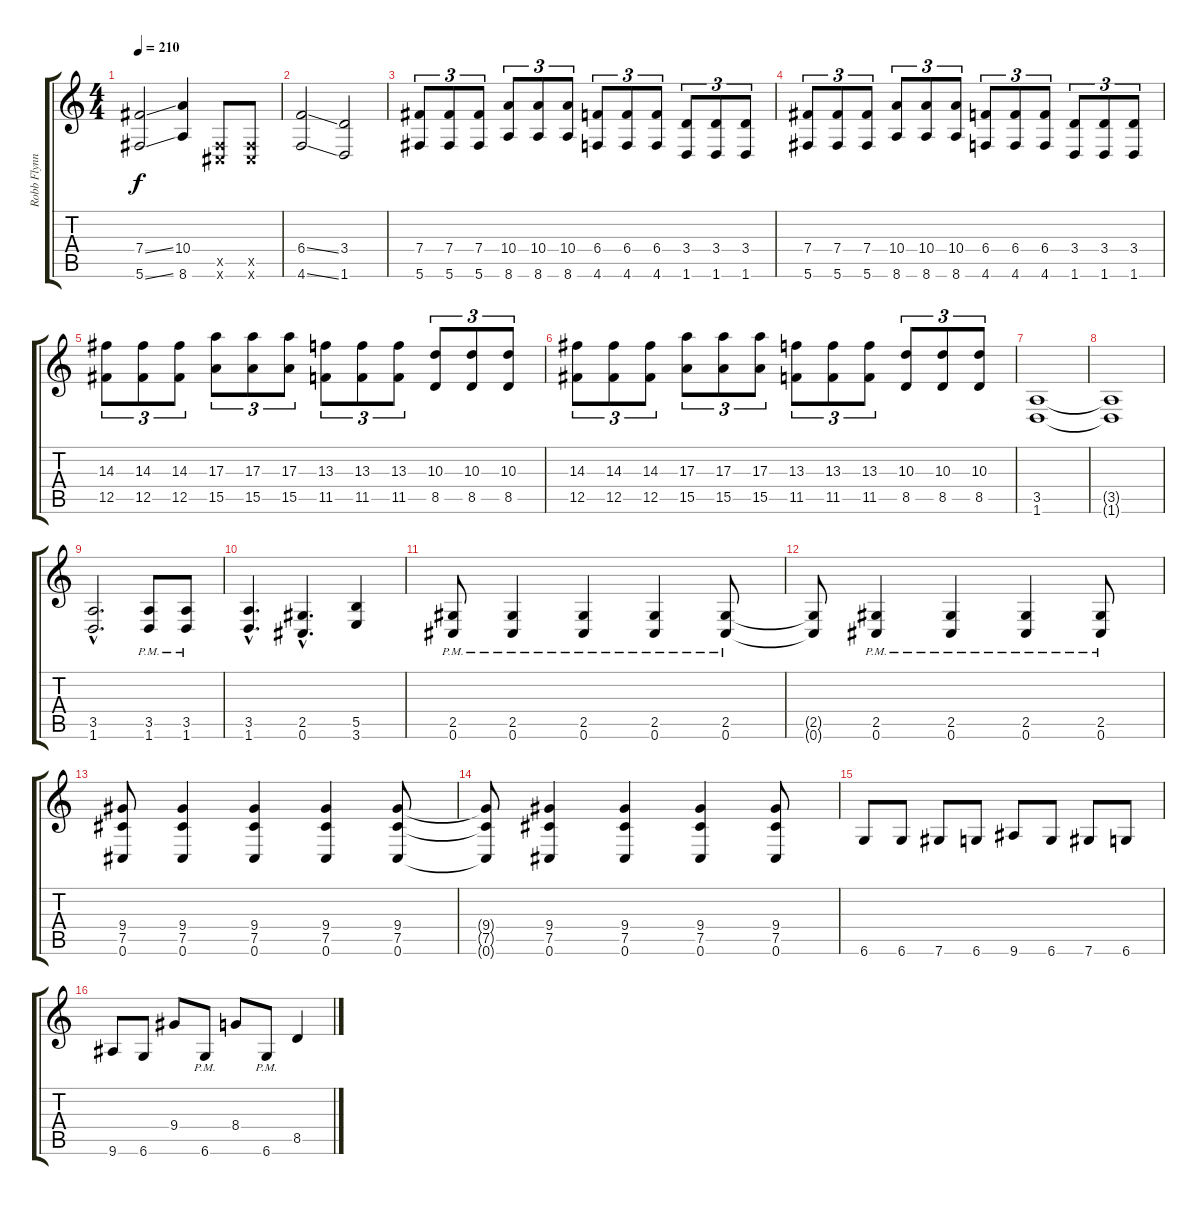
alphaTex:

\track ("Robb Flynn" "Robb Flynn") {instrument distortionguitar}
\staff {score tabs}
\tuning (Db4 Ab3 E3 B2 Gb2 Db2) {hide}
\ts (4 4)
\tempo 210
\clef g2
\ks c
(7.4{ss} 5.6{ss}).2{dy f} (10.4 8.6).4 (0.5{x} 0.6{x}).8 (0.5{x} 0.6{x}).8 |
(6.4{ss} 4.6{ss}).2 (3.4 1.6).2 |
(7.4 5.6).8{tu (3 2)} (7.4 5.6).8{tu (3 2)} (7.4 5.6).8{tu (3 2)} (10.4 8.6).8{tu (3 2)} (10.4 8.6).8{tu (3 2)} (10.4 8.6).8{tu (3 2)} (6.4 4.6).8{tu (3 2)} (6.4 4.6).8{tu (3 2)} (6.4 4.6).8{tu (3 2)} (3.4 1.6).8{tu (3 2)} (3.4 1.6).8{tu (3 2)} (3.4 1.6).8{tu (3 2)} |
(7.4 5.6).8{tu (3 2)} (7.4 5.6).8{tu (3 2)} (7.4 5.6).8{tu (3 2)} (10.4 8.6).8{tu (3 2)} (10.4 8.6).8{tu (3 2)} (10.4 8.6).8{tu (3 2)} (6.4 4.6).8{tu (3 2)} (6.4 4.6).8{tu (3 2)} (6.4 4.6).8{tu (3 2)} (3.4 1.6).8{tu (3 2)} (3.4 1.6).8{tu (3 2)} (3.4 1.6).8{tu (3 2)} |
(14.3 12.5).8{tu (3 2)} (14.3 12.5).8{tu (3 2)} (14.3 12.5).8{tu (3 2)} (17.3 15.5).8{tu (3 2)} (17.3 15.5).8{tu (3 2)} (17.3 15.5).8{tu (3 2)} (13.3 11.5).8{tu (3 2)} (13.3 11.5).8{tu (3 2)} (13.3 11.5).8{tu (3 2)} (10.3 8.5).8{tu (3 2)} (10.3 8.5).8{tu (3 2)} (10.3 8.5).8{tu (3 2)} |
(14.3 12.5).8{tu (3 2)} (14.3 12.5).8{tu (3 2)} (14.3 12.5).8{tu (3 2)} (17.3 15.5).8{tu (3 2)} (17.3 15.5).8{tu (3 2)} (17.3 15.5).8{tu (3 2)} (13.3 11.5).8{tu (3 2)} (13.3 11.5).8{tu (3 2)} (13.3 11.5).8{tu (3 2)} (10.3 8.5).8{tu (3 2)} (10.3 8.5).8{tu (3 2)} (10.3 8.5).8{tu (3 2)} |
(3.5 1.6).1 |
(3.5{t} 1.6{t}).1 |
(3.5{hac} 1.6{hac}).2{d} (3.5{pm} 1.6{pm}).8 (3.5{pm} 1.6{pm}).8 |
(3.5{hac} 1.6{hac}).4{d} (2.5{hac} 0.6{hac}).4{d} (5.5 3.6).4 |
(2.5{pm} 0.6{pm}).8 (2.5{pm} 0.6{pm}).4 (2.5{pm} 0.6{pm}).4 (2.5{pm} 0.6{pm}).4 (2.5{pm} 0.6{pm}).8 |
(2.5{t} 0.6{t}).8 (2.5{pm} 0.6{pm}).4 (2.5{pm} 0.6{pm}).4 (2.5{pm} 0.6{pm}).4 (2.5{pm} 0.6{pm}).8 |
(9.4 7.5 0.6).8 (9.4 7.5 0.6).4 (9.4 7.5 0.6).4 (9.4 7.5 0.6).4 (9.4 7.5 0.6).8 |
(9.4{t} 7.5{t} 0.6{t}).8 (9.4 7.5 0.6).4 (9.4 7.5 0.6).4 (9.4 7.5 0.6).4 (9.4 7.5 0.6).8 |
6.6.8 6.6.8 7.6.8 6.6.8 9.6.8 6.6.8 7.6.8 6.6.8 |
9.6.8 6.6.8 9.4.8 6.6{pm}.8 8.4.8 6.6{pm}.8 8.5.4
